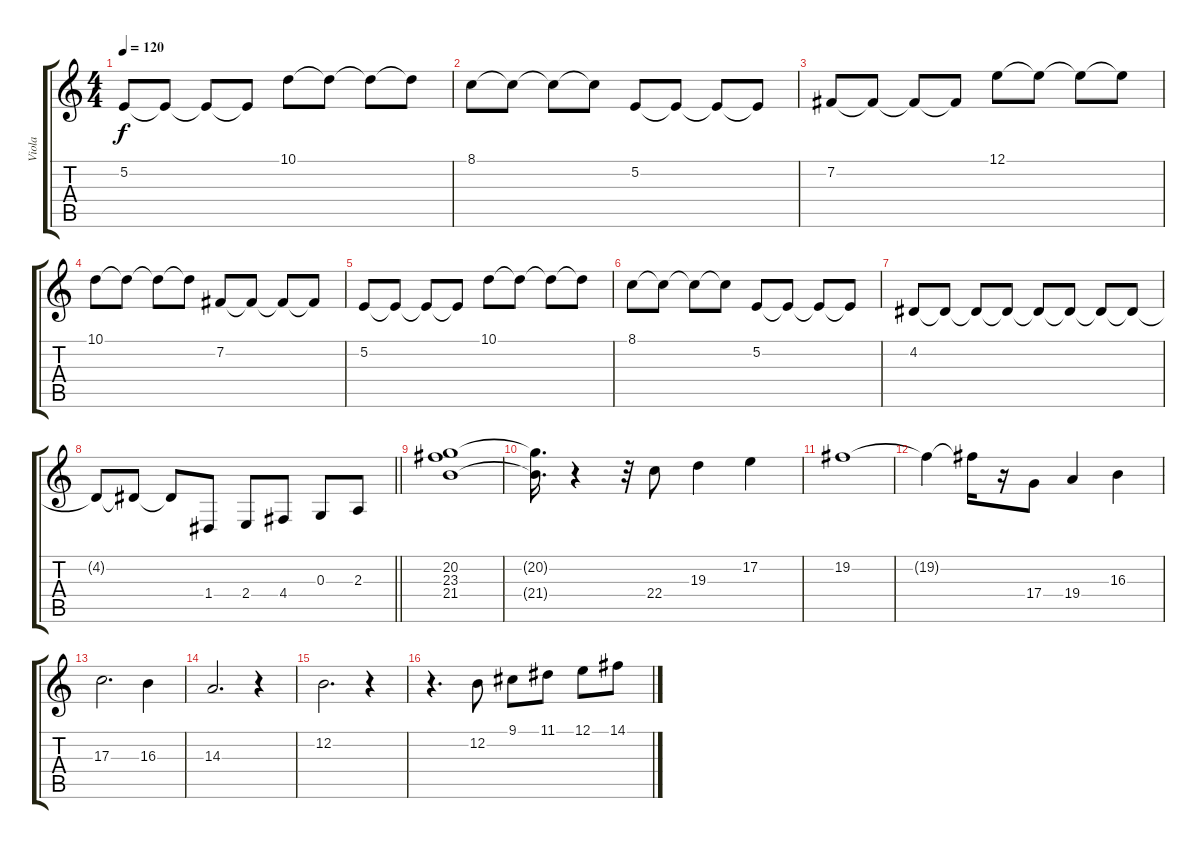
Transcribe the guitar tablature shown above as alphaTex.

\track ("Viola" "Viola") {instrument violin}
\staff {score tabs}
\tuning (E4 B3 G3 D3 A2 E2) {hide}
\ts (4 4)
\tempo 120
\clef g2
\ks c
5.2.8{dy f} 5.2{t}.8 5.2{t}.8 5.2{t}.8 10.1.8 10.1{t}.8 10.1{t}.8 10.1{t}.8 |
8.1.8 8.1{t}.8 8.1{t}.8 8.1{t}.8 5.2.8 5.2{t}.8 5.2{t}.8 5.2{t}.8 |
7.2.8 7.2{t}.8 7.2{t}.8 7.2{t}.8 12.1.8 12.1{t}.8 12.1{t}.8 12.1{t}.8 |
10.1.8 10.1{t}.8 10.1{t}.8 10.1{t}.8 7.2.8 7.2{t}.8 7.2{t}.8 7.2{t}.8 |
5.2.8 5.2{t}.8 5.2{t}.8 5.2{t}.8 10.1.8 10.1{t}.8 10.1{t}.8 10.1{t}.8 |
8.1.8 8.1{t}.8 8.1{t}.8 8.1{t}.8 5.2.8 5.2{t}.8 5.2{t}.8 5.2{t}.8 |
4.2.8 4.2{t}.8 4.2{t}.8 4.2{t}.8 4.2{t}.8 4.2{t}.8 4.2{t}.8 4.2{t}.8 |
\barLineRight lightlight
4.2{t}.8 4.2{t}.8 4.2{t}.8 1.4.8 2.4.8 4.4.8 0.3.8 2.3.8 |
(20.2 23.3 21.4).1 |
(20.2{t} 21.4{t}).16{d} r.4 r.32 22.4.8 19.3.4 17.2.4 |
19.2.1 |
19.2{t}.4 19.2{t}.16 r.16 17.4.8 19.4.4 16.3.4 |
17.3.2{d} 16.3.4 |
14.3.2{d} r.4 |
12.2.2{d} r.4 |
r.4{d} 12.2.8 9.1.8 11.1.8 12.1.8 14.1.8
